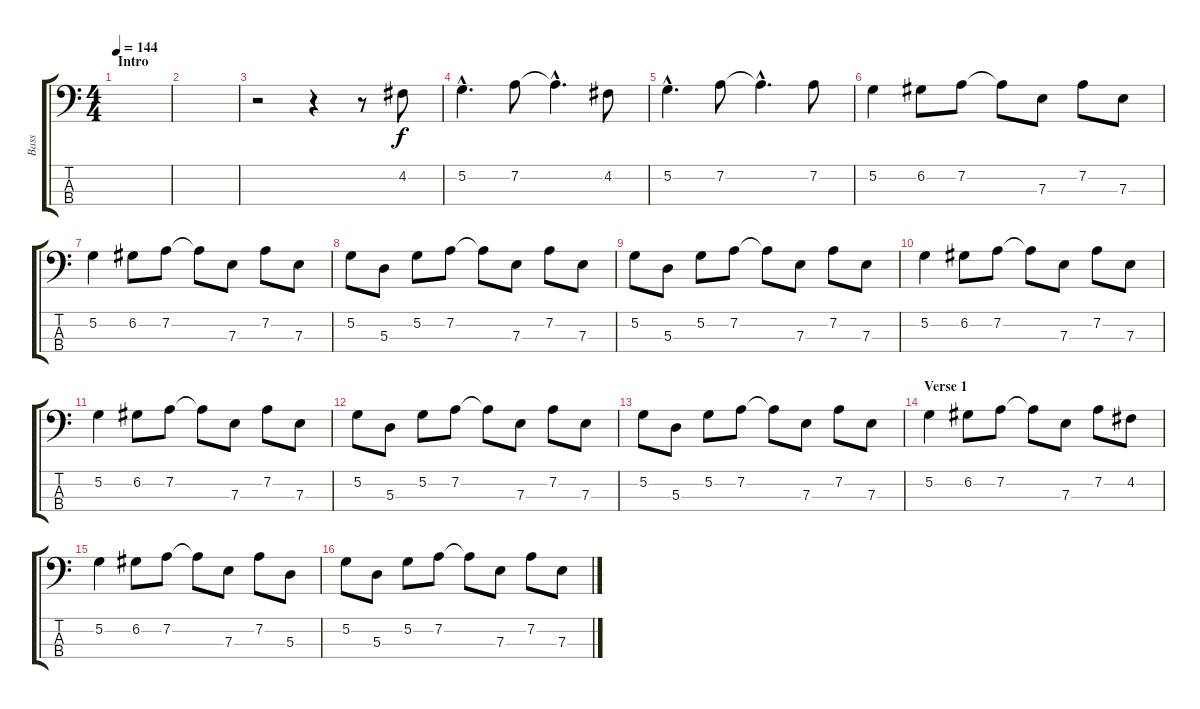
\track ("Bass" "Bass") {instrument electricbassfinger}
\staff {score tabs}
\tuning (G2 D2 A1 E1) {hide}
\ts (4 4)
\section ("" "Intro")
\tempo 144
\clef f4
\ks c
|
|
r.2 r.4 r.8 4.2.8 |
5.2{hac}.4{d} 7.2.8 7.2{hac t}.4{d} 4.2.8 |
5.2{hac}.4{d} 7.2.8 7.2{hac t}.4{d} 7.2.8 |
5.2.4 6.2.8 7.2.8 7.2{t}.8 7.3.8 7.2.8 7.3.8 |
5.2.4 6.2.8 7.2.8 7.2{t}.8 7.3.8 7.2.8 7.3.8 |
5.2.8 5.3.8 5.2.8 7.2.8 7.2{t}.8 7.3.8 7.2.8 7.3.8 |
5.2.8 5.3.8 5.2.8 7.2.8 7.2{t}.8 7.3.8 7.2.8 7.3.8 |
5.2.4 6.2.8 7.2.8 7.2{t}.8 7.3.8 7.2.8 7.3.8 |
5.2.4 6.2.8 7.2.8 7.2{t}.8 7.3.8 7.2.8 7.3.8 |
5.2.8 5.3.8 5.2.8 7.2.8 7.2{t}.8 7.3.8 7.2.8 7.3.8 |
5.2.8 5.3.8 5.2.8 7.2.8 7.2{t}.8 7.3.8 7.2.8 7.3.8 |
\section ("" "Verse 1")
5.2.4 6.2.8 7.2.8 7.2{t}.8 7.3.8 7.2.8 4.2.8 |
5.2.4 6.2.8 7.2.8 7.2{t}.8 7.3.8 7.2.8 5.3.8 |
5.2.8 5.3.8 5.2.8 7.2.8 7.2{t}.8 7.3.8 7.2.8 7.3.8
